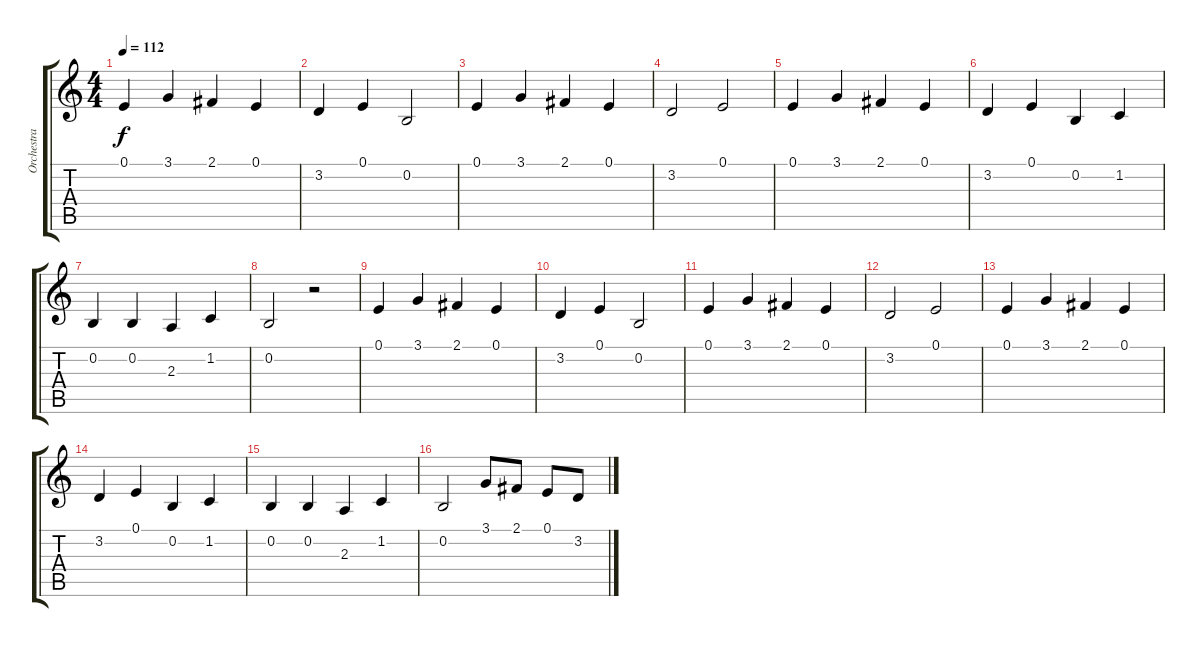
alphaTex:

\track ("Orchestra" "Orchestra") {instrument viola}
\staff {score tabs}
\tuning (E4 B3 G3 D3 A2 E2) {hide}
\ts (4 4)
\tempo 112
\clef g2
\ks c
0.1.4{dy f instrument viola} 3.1.4 2.1.4 0.1.4 |
3.2.4 0.1.4 0.2.2 |
0.1.4 3.1.4 2.1.4 0.1.4 |
3.2.2 0.1.2 |
0.1.4 3.1.4 2.1.4 0.1.4 |
3.2.4 0.1.4 0.2.4 1.2.4 |
0.2.4 0.2.4 2.3.4 1.2.4 |
0.2.2 r.2 |
0.1.4 3.1.4 2.1.4 0.1.4 |
3.2.4 0.1.4 0.2.2 |
0.1.4 3.1.4 2.1.4 0.1.4 |
3.2.2 0.1.2 |
0.1.4 3.1.4 2.1.4 0.1.4 |
3.2.4 0.1.4 0.2.4 1.2.4 |
0.2.4 0.2.4 2.3.4 1.2.4 |
0.2.2 3.1.8 2.1.8 0.1.8 3.2.8
